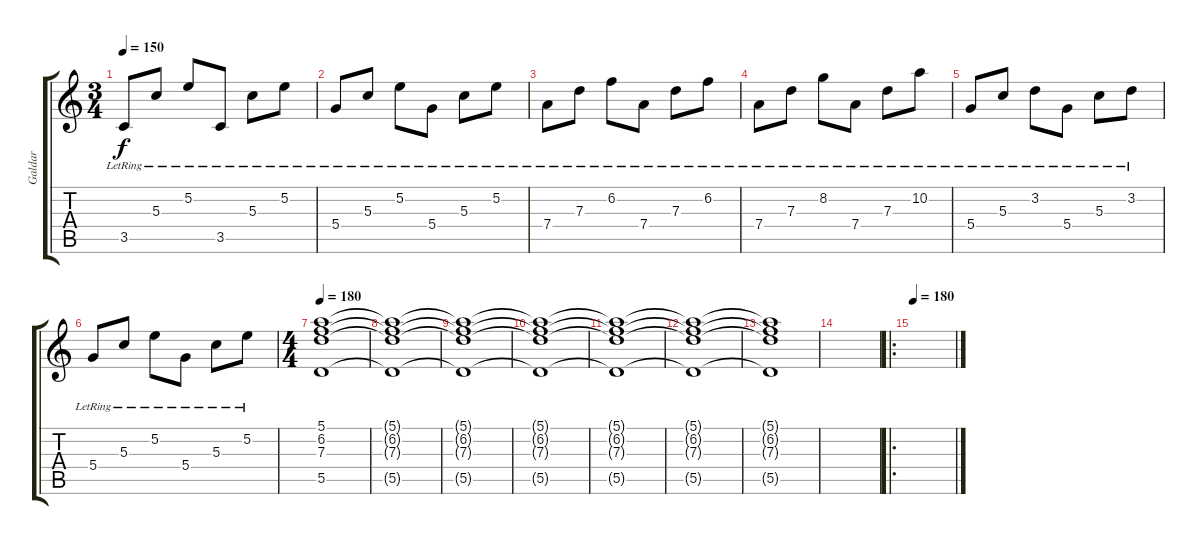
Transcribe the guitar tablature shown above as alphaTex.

\track ("Galdar" "Galdar") {instrument acousticguitarnylon}
\staff {score tabs}
\tuning (E4 B3 G3 D3 A2 E2) {hide}
\ts (3 4)
\tempo 150
\clef g2
\ks c
3.5{lr}.8{dy f} 5.3{lr}.8 5.2{lr}.8 3.5{lr}.8 5.3{lr}.8 5.2{lr}.8 |
5.4{lr}.8 5.3{lr}.8 5.2{lr}.8 5.4{lr}.8 5.3{lr}.8 5.2{lr}.8 |
7.4{lr}.8 7.3{lr}.8 6.2{lr}.8 7.4{lr}.8 7.3{lr}.8 6.2{lr}.8 |
7.4{lr}.8 7.3{lr}.8 8.2{lr}.8 7.4{lr}.8 7.3{lr}.8 10.2{lr}.8 |
5.4{lr}.8 5.3{lr}.8 3.2{lr}.8 5.4{lr}.8 5.3{lr}.8 3.2{lr}.8 |
5.4{lr}.8 5.3{lr}.8 5.2{lr}.8 5.4{lr}.8 5.3{lr}.8 5.2{lr}.8 |
\ts (4 4)
\tempo 180
(5.1 6.2 7.3 5.5).1{volume 7 instrument pad4choir} |
(5.1{t} 6.2{t} 7.3{t} 5.5{t}).1 |
(5.1{t} 6.2{t} 7.3{t} 5.5{t}).1 |
(5.1{t} 6.2{t} 7.3{t} 5.5{t}).1 |
(5.1{t} 6.2{t} 7.3{t} 5.5{t}).1 |
(5.1{t} 6.2{t} 7.3{t} 5.5{t}).1 |
(5.1{t} 6.2{t} 7.3{t} 5.5{t}).1 |
|
\ro
\tempo 180
